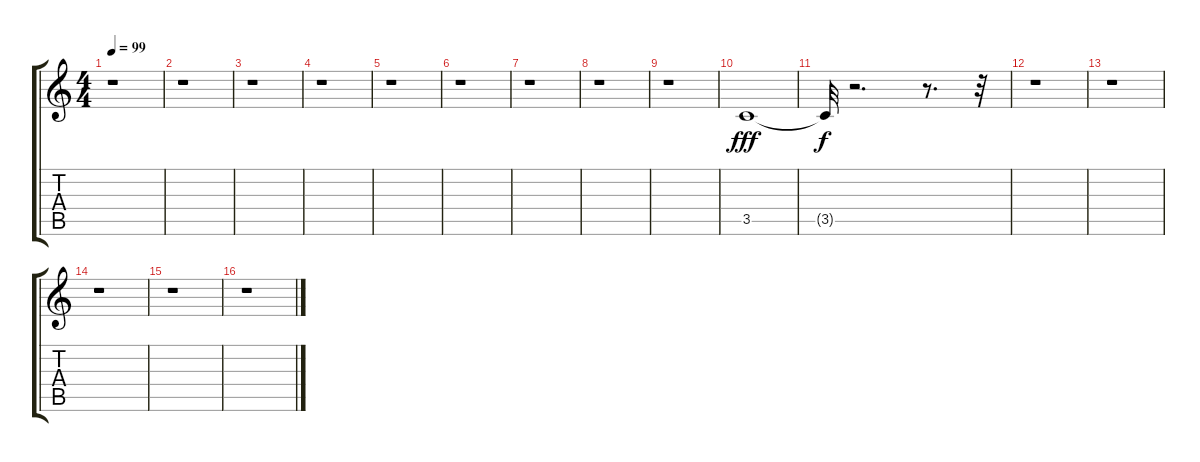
\track "" {instrument electricbassfinger}
\staff {score tabs}
\tuning (E4 B3 G3 D3 A2 E2) {hide}
\ts (4 4)
\tempo 99
\clef g2
\ks c
r.1{dy fff} |
r.1 |
r.1 |
r.1 |
r.1 |
r.1 |
r.1 |
r.1 |
r.1 |
3.5.1{balance 16} |
3.5{t}.32{dy f} r.2{d} r.8{d} r.32 |
r.1 |
r.1 |
r.1 |
r.1 |
r.1
